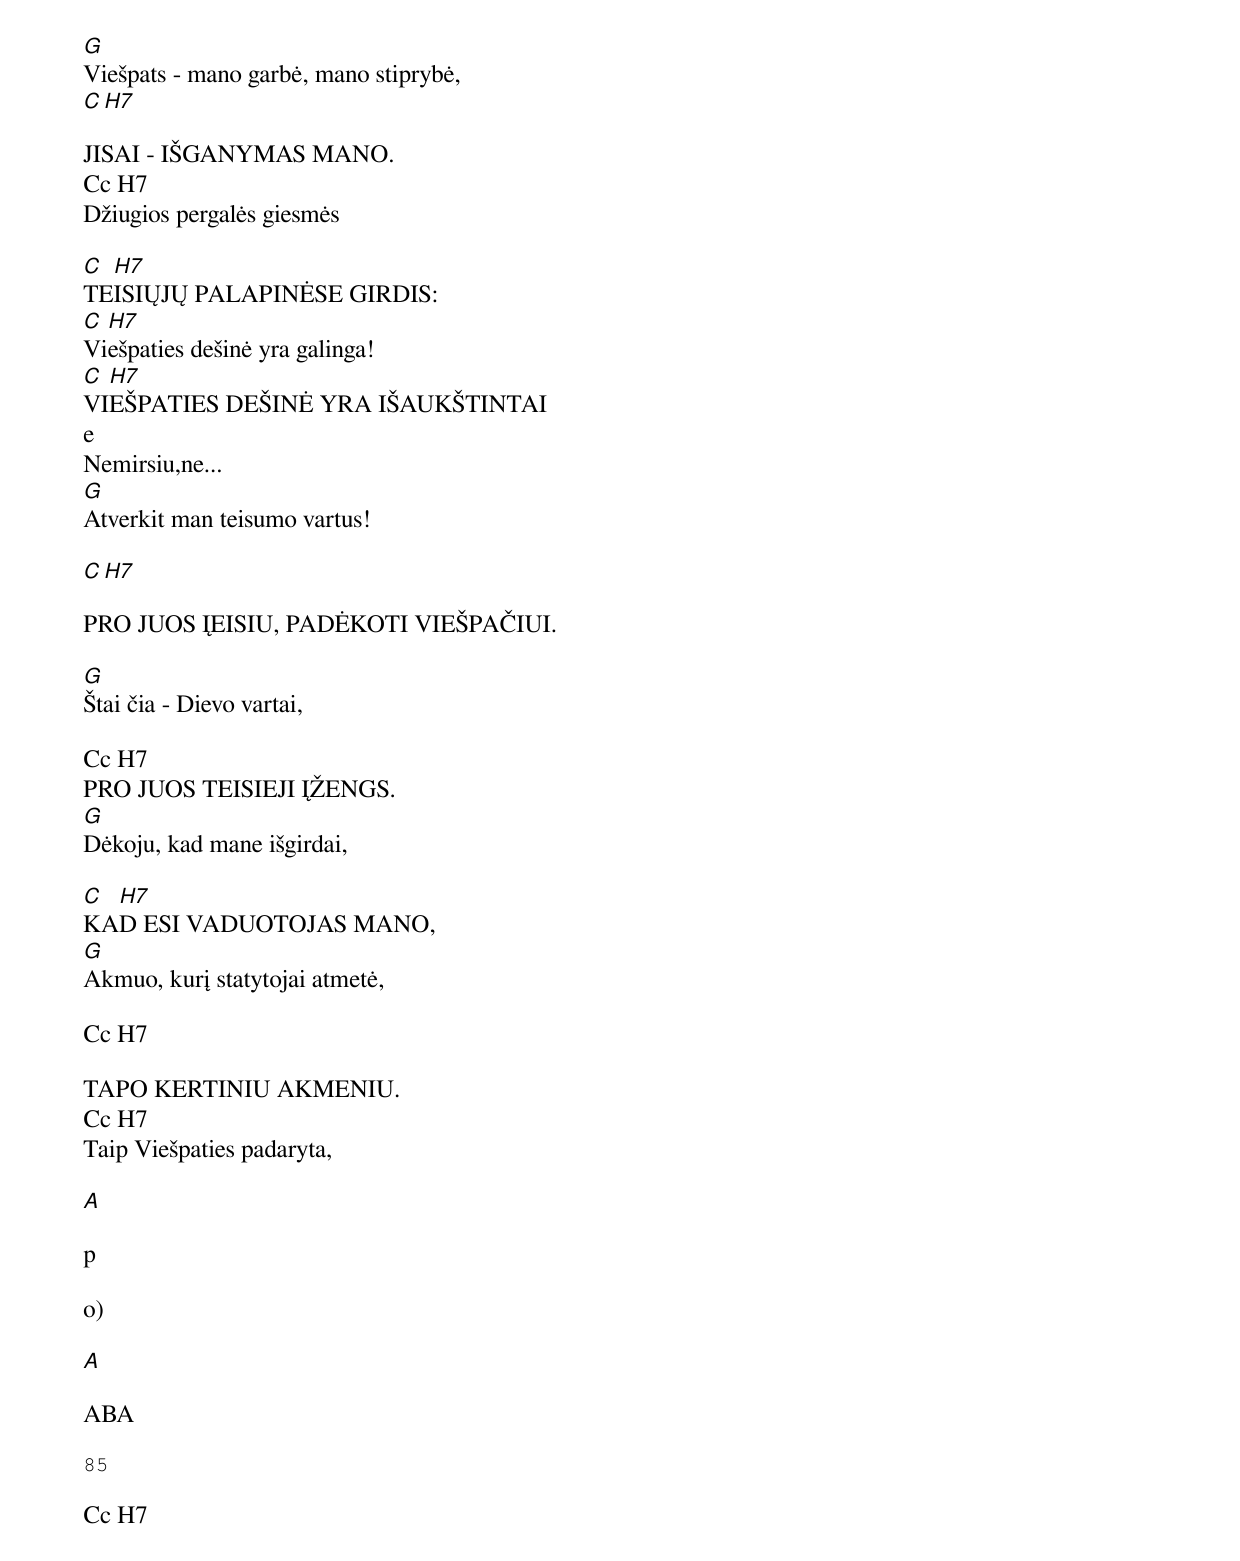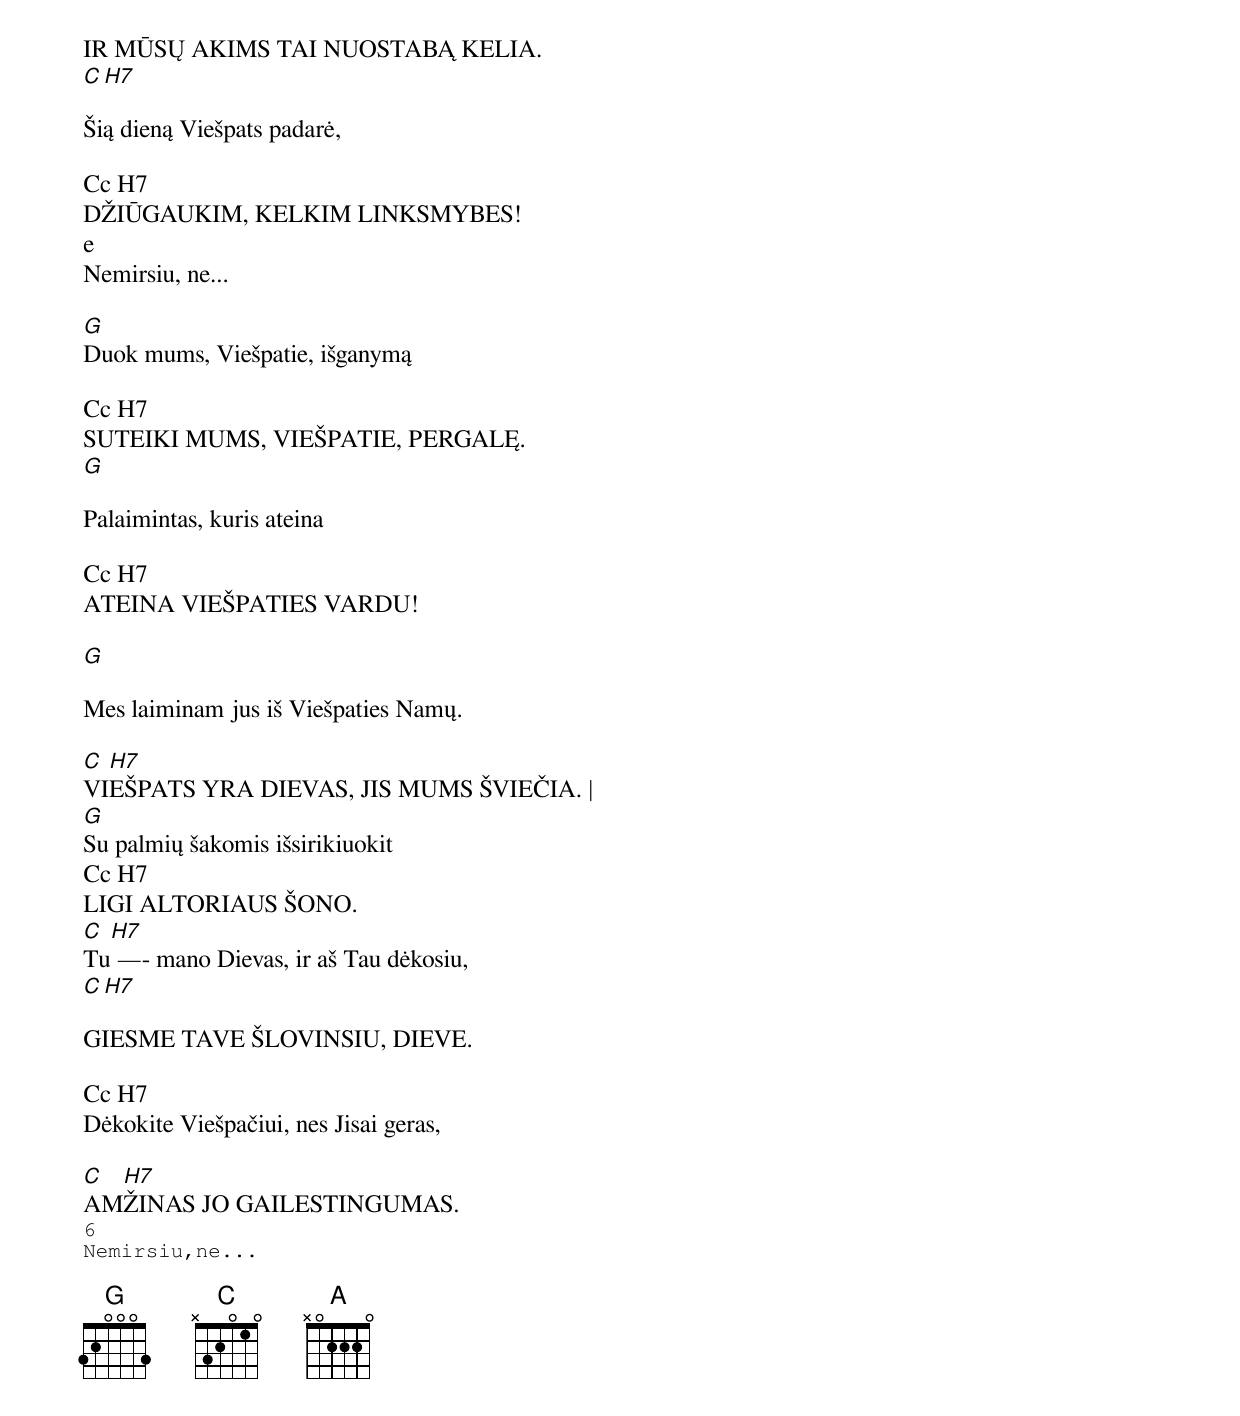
G
Viešpats - mano garbė, mano stiprybė,
C H7

JISAI - IŠGANYMAS MANO.
Cc H7
Džiugios pergalės giesmės

C H7
TEISIŲJŲ PALAPINĖSE GIRDIS:
C H7
Viešpaties dešinė yra galinga!
C H7
VIEŠPATIES DEŠINĖ YRA IŠAUKŠTINTAI
e
Nemirsiu,ne...
G
Atverkit man teisumo vartus!

C H7

PRO JUOS ĮEISIU, PADĖKOTI VIEŠPAČIUI.

G
Štai čia - Dievo vartai,

Cc H7
PRO JUOS TEISIEJI ĮŽENGS.
G
Dėkoju, kad mane išgirdai,

C H7
KAD ESI VADUOTOJAS MANO,
G
Akmuo, kurį statytojai atmetė,

Cc H7

TAPO KERTINIU AKMENIU.
Cc H7
Taip Viešpaties padaryta,

A

p

o)

A

ABA

85

Cc H7
IR MŪSŲ AKIMS TAI NUOSTABĄ KELIA.
C H7

Šią dieną Viešpats padarė,

Cc H7
DŽIŪGAUKIM, KELKIM LINKSMYBES!
e
Nemirsiu, ne...

G
Duok mums, Viešpatie, išganymą

Cc H7
SUTEIKI MUMS, VIEŠPATIE, PERGALĘ.
G

Palaimintas, kuris ateina

Cc H7
ATEINA VIEŠPATIES VARDU!

G

Mes laiminam jus iš Viešpaties Namų.

C H7
VIEŠPATS YRA DIEVAS, JIS MUMS ŠVIEČIA. |
G
Su palmių šakomis išsirikiuokit
Cc H7
LIGI ALTORIAUS ŠONO.
C H7
Tu —- mano Dievas, ir aš Tau dėkosiu,
C H7

GIESME TAVE ŠLOVINSIU, DIEVE.

Cc H7
Dėkokite Viešpačiui, nes Jisai geras,

C H7
AMŽINAS JO GAILESTINGUMAS.
6
Nemirsiu,ne...
